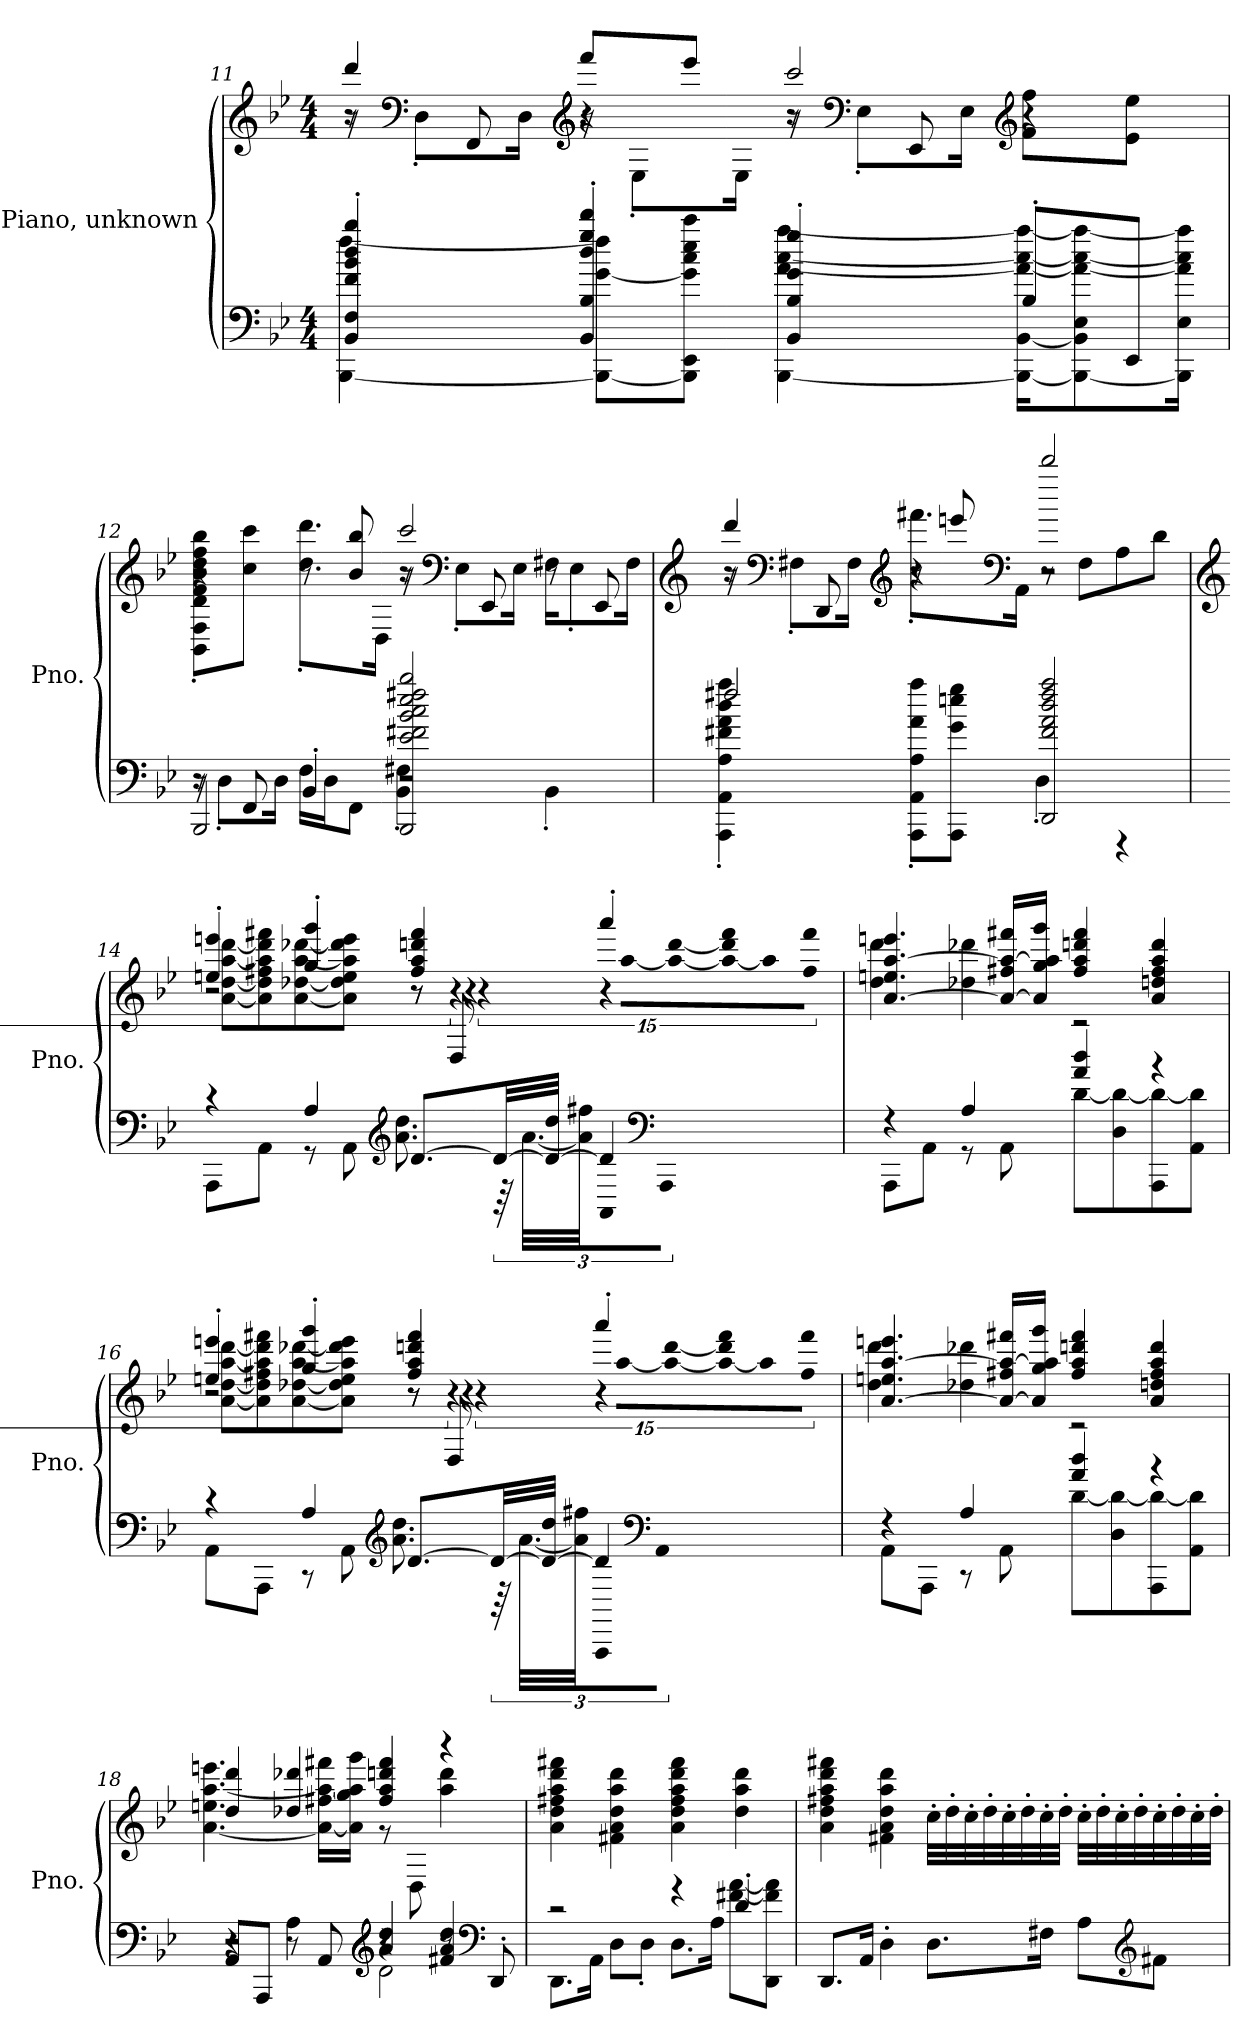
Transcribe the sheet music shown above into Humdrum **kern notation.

**kern	**kern
*part1	*part1
*staff2	*staff1
*I"Piano, unknown	*
*I'Pno.	*
!!LO:LB:g=z
*clefF4	*clefG2
*k[b-e-]	*k[b-e-]
*M4/4	*M4/4
=11	=11
*^	*^
*	*	*	*^
4BB-/' 4F/' 4f/' 4b-/' 4dd/' 4bb-/'	[4BBB-\ [4ff\	4ddd/	16r	8r
*	*	*clefF4	*	*
.	.	.	8D'\L	.
.	.	.	.	8FF/
.	.	.	16D\Jk	.
*	*	*clefG2	*	*
4BB-/' 4B-/' 4dd/' 4gg/' 4ddd/'	8BBB-\_ [8g\ 8ff\]L	8fff/L	16r	4r
.	.	.	8E-'\L	.
.	8BBB-\] 8EE-\ 8g\] 8cc\ 8ee-\ 8ccc\J	8eee-/J	.	.
.	.	.	16E-\Jk	.
4BB-/' 4B-/' 4g/' 4gg/'	[4BBB-\ [4a\ [4cc\ [4aa\	2ccc/	16r	8r
*	*	*clefF4	*	*
.	.	.	8E-'\L	.
.	.	.	.	8EE-/
.	.	.	16E-\Jk	.
*	*	*clefG2	*	*
8B-'/L	16BBB-\_ [16BB-\ 16a\_ 16cc\_ 16aa\_KL	.	8f\ 8ff\L	4r
.	8BBB-\_ 8BB-\] 8E-\ 8a\_ 8cc\_ 8aa\_	.	.	.
8EE-/J	.	.	8e-\ 8ee-\J	.
.	16BBB-\] 16E-\ 16a\] 16cc\] 16aa\]Jk	.	.	.
!!LO:PB:g=z	!!	!!
=12	=12	=12	=12	=12
*	*^	*	*	*
2BBB-/	16r	8r	4r	8BB-\' 8F\' 8d\' 8f\' 8b-\' 8dd\' 8ff\' 8bb-\'L	2r
.	8D'\L	.	.	.	.
.	.	8FF/	.	8cc\ 8ccc\J	.
.	16D\Jk	.	.	.	.
.	16F\LL	4BB-'/	8r	8.dd\' 8.ddd\'L	.
.	16D\J	.	.	.	.
.	8FF\J	.	8b-/ 8bb-/	.	.
.	.	.	.	16D\Jk	.
2BBB-/ 2e-/ 2f#X/ 2b-/ 2cc/ 2ee-/ 2ff#X/ 2bb-/	4BB-\' 4F#X\'	2r	2ccc/	16r	8r
*	*	*	*clefF4	*	*
.	.	.	.	8E-'\L	.
.	.	.	.	.	8EE-/
.	.	.	.	16E-\Jk	.
.	4BB-'\	.	.	16F#X\KL	8r
.	.	.	.	8E-'\	.
.	.	.	.	.	8EE-/
.	.	.	.	16F#\Jk	.
*v	*v	*v	*	*	*
=13	=13	=13	=13
*	*clefG2	*	*
*^	*	*	*
2ff#X/	4AAA\' 4AA\' 4A\' 4f#X\' 4a\' 4dd\' 4aa\'	4ddd/	16r	8r
*	*	*clefF4	*	*
.	.	.	8F#X'\L	.
.	.	.	.	8DD/
.	.	.	16F#\Jk	.
*	*	*clefG2	*	*
.	8AAA\' 8AA\' 8A\' 8a\' 8aa\'L	8r	8.fff#X'\L	4r
.	8AAA\ 8g\ 8een\ 8gg\J	8eeen/	.	.
*	*	*clefF4	*	*
.	.	.	16AA\Jk	.
2DD/ 2f#/ 2a/ 2dd/ 2ff#/ 2aa/	4D'\	2ddd/	8r	2r
.	.	.	8F#\L	.
.	4r	.	8A\	.
.	.	.	8d\J	.
!!LO:LB:g=z	!!	!!
=14	=14	=14	=14	=14
*	*	*clefG2	*	*
4r	8AAA\L	4een/' 4eeen/'	[8a\ [8dd\ [8aa\ [8ddd\L	2r
.	8AA\J	.	8a\] 8dd\] 8ff#X\ 8aa\] 8ddd\] 8fff#X\	.
4A/	8r	4gg/' 4ggg/'	[8a\ [8dd-X\ [8aa\ [8ddd-X\	.
.	8AA\	.	8a\] 8dd-\] 8ee\ 8aa\] 8ddd-\] 8eee\J	.
*clefG2	*	*	*	*
[8.d/L	8.a\ 8.dd\	4ff#/ 4aa/ 4dddn/ 4fff#/	8r	8r
!	!	!	!LO:N:vis=64	!
.	.	.	960%17r	8D/
!	!	!	!LO:N:vis=64	!
.	.	.	960%17r	.
.	.	.	1920ryy	.
!	!	!	!LO:N:vis=32	!
.	.	.	640%23r	.
32d/LL_	96r	.	.	.
!	!	!	!LO:N:vis=64	!
.	.	.	[960%17aa\LLLL	.
.	[48.a\LLL	.	.	.
!	!	!	!LO:N:vis=64	!
.	.	.	960%17aa\_ [960%17ddd\	.
32d/_ 32dd/JJJ	.	.	.	.
.	48a\] 48ff#X\JJ	.	.	.
!	!	!	!LO:N:vis=64	!
.	.	.	960%17aa\_ 960%17ddd\] 960%17fff#\JJJ	.
4d/]	8AA\	4aaa'/	8aa\]	4r
*clefF4	*	*	*	*
.	8AAA\J	.	8ff#\ 8fff#\J	.
*	*	*	*v	*v
=15	=15	=15	=15
4r	8AAA\L	[4.a/ 4.een/ [4.aa/ 4.eeen/	4dd\ 4ddd\
.	8AA\J	.	.
4A/	8r	.	4dd-X\ 4ddd-X\
.	8AA\	16a/_ 16ff#X/ 16aa/_ 16fff#X/LL	.
.	.	16a/] 16gg/ 16aa/] 16ggg/JJ	.
4a/ 4dd/	[8d\L	4ff#/ 4aa/ 4dddn/ 4fff#/	2r
.	8D\ 8d\_	.	.
4r	8AAA\ 8d\_	4a/ 4ddn/ 4ff#/ 4aa/ 4ddd/	.
.	8AA\ 8d\]J	.	.
!!LO:LB:g=z
=16	=16	=16	=16
*	*	*	*^
4r	8AA\L	4een/' 4eeen/'	[8a\ [8dd\ [8aa\ [8ddd\L	2r
.	8AAA\J	.	8a\] 8dd\] 8ff#X\ 8aa\] 8ddd\] 8fff#X\	.
4A/	8r	4gg/' 4ggg/'	[8a\ [8dd-X\ [8aa\ [8ddd-X\	.
.	8AA\	.	8a\] 8dd-\] 8ee\ 8aa\] 8ddd-\] 8eee\J	.
*clefG2	*	*	*	*
[8.d/L	8.a\ 8.dd\	4ff#/ 4aa/ 4dddn/ 4fff#/	8r	8r
!	!	!	!LO:N:vis=64	!
.	.	.	960%17r	8D/
!	!	!	!LO:N:vis=64	!
.	.	.	960%17r	.
.	.	.	1920ryy	.
!	!	!	!LO:N:vis=32	!
.	.	.	640%23r	.
32d/LL_	96r	.	.	.
!	!	!	!LO:N:vis=64	!
.	.	.	[960%17aa\LLLL	.
.	[48.a\LLL	.	.	.
!	!	!	!LO:N:vis=64	!
.	.	.	960%17aa\_ [960%17ddd\	.
32d/_ 32dd/JJJ	.	.	.	.
.	48a\] 48ff#X\JJ	.	.	.
!	!	!	!LO:N:vis=64	!
.	.	.	960%17aa\_ 960%17ddd\] 960%17fff#\JJJ	.
4d/]	8AAA\	4aaa'/	8aa\]	4r
*clefF4	*	*	*	*
.	8AA\J	.	8ff#\ 8fff#\J	.
*	*	*	*v	*v
=17	=17	=17	=17
4r	8AA\L	[4.a/ 4.een/ [4.aa/ 4.eeen/	4dd\ 4ddd\
.	8AAA\J	.	.
4A/	8r	.	4dd-X\ 4ddd-X\
.	8AA\	16a/_ 16ff#X/ 16aa/_ 16fff#X/LL	.
.	.	16a/] 16gg/ 16aa/] 16ggg/JJ	.
4a/ 4dd/	[8d\L	4ff#/ 4aa/ 4dddn/ 4fff#/	2r
.	8D\ 8d\_	.	.
4r	8AAA\ 8d\_	4a/ 4ddn/ 4ff#/ 4aa/ 4ddd/	.
.	8AA\ 8d\]J	.	.
!!LO:LB:g=z	!!
=18	=18	=18	=18
*	*^	*	*
2r	4r	8AA/L	4dd/ 4ddd/	[4.a\ 4.een\ [4.aa\ 4.eeen\
.	.	8AAA/J	.	.
.	4A\	8r	4dd-X/ 4ddd-X/	.
.	.	8AA/	.	16a\_ 16ff#X\ 16aa\_ 16fff#X\LL
.	.	.	.	16a\] 16gg\ 16aa\] 16ggg\JJ
*clefG2	*	*	*	*
4r	2d\	4a/ 4dd/	4ff#/ 4aa/ 4dddn/ 4fff#/	8r
.	.	.	.	8D\
4f#X/ 4a/ 4dd/	.	8r	4r	4aa\ 4ddd\
*clefF4	*	*	*	*
.	.	8DD'/	.	.
*	*v	*v	*	*
*	*	*v	*v
=19	=19	=19
2r	8.DD\L	4a\ 4dd\ 4ff#X\ 4aa\ 4ddd\ 4fff#X\
.	16AA\Jk	.
.	8D\L	4f#X\ 4a\ 4dd\ 4aa\ 4ddd\
.	8D'\J	.
4r	8.D\L	4a\ 4dd\ 4ff#\ 4aa\ 4ddd\ 4fff#\
.	16A\Jk	.
4d'/	[8f#X\ [8a\L	4dd\ 4aa\ 4ddd\
.	8DD\ 8f#\] 8a\]J	.
*v	*v	*
!!LO:LB:g=z
=20	=20
8.DD/L	4a\ 4dd\ 4ff#X\ 4aa\ 4ddd\ 4fff#X\
16AA/Jk	.
4D'\	4f#X\ 4a\ 4dd\ 4aa\ 4ddd\
8.D\L	32cc'\LLL
.	32dd'\
.	32cc'\
.	32dd'\
.	32cc'\
.	32dd'\
16F#X\Jk	32cc'\
.	32dd'\JJJ
8A\L	32cc'\LLL
.	32dd'\
.	32cc'\
.	32dd'\
*clefG2	*
8f#X\J	32cc'\
.	32dd'\
.	32cc'\
.	32dd'\JJJ
=	=
*-	*-
